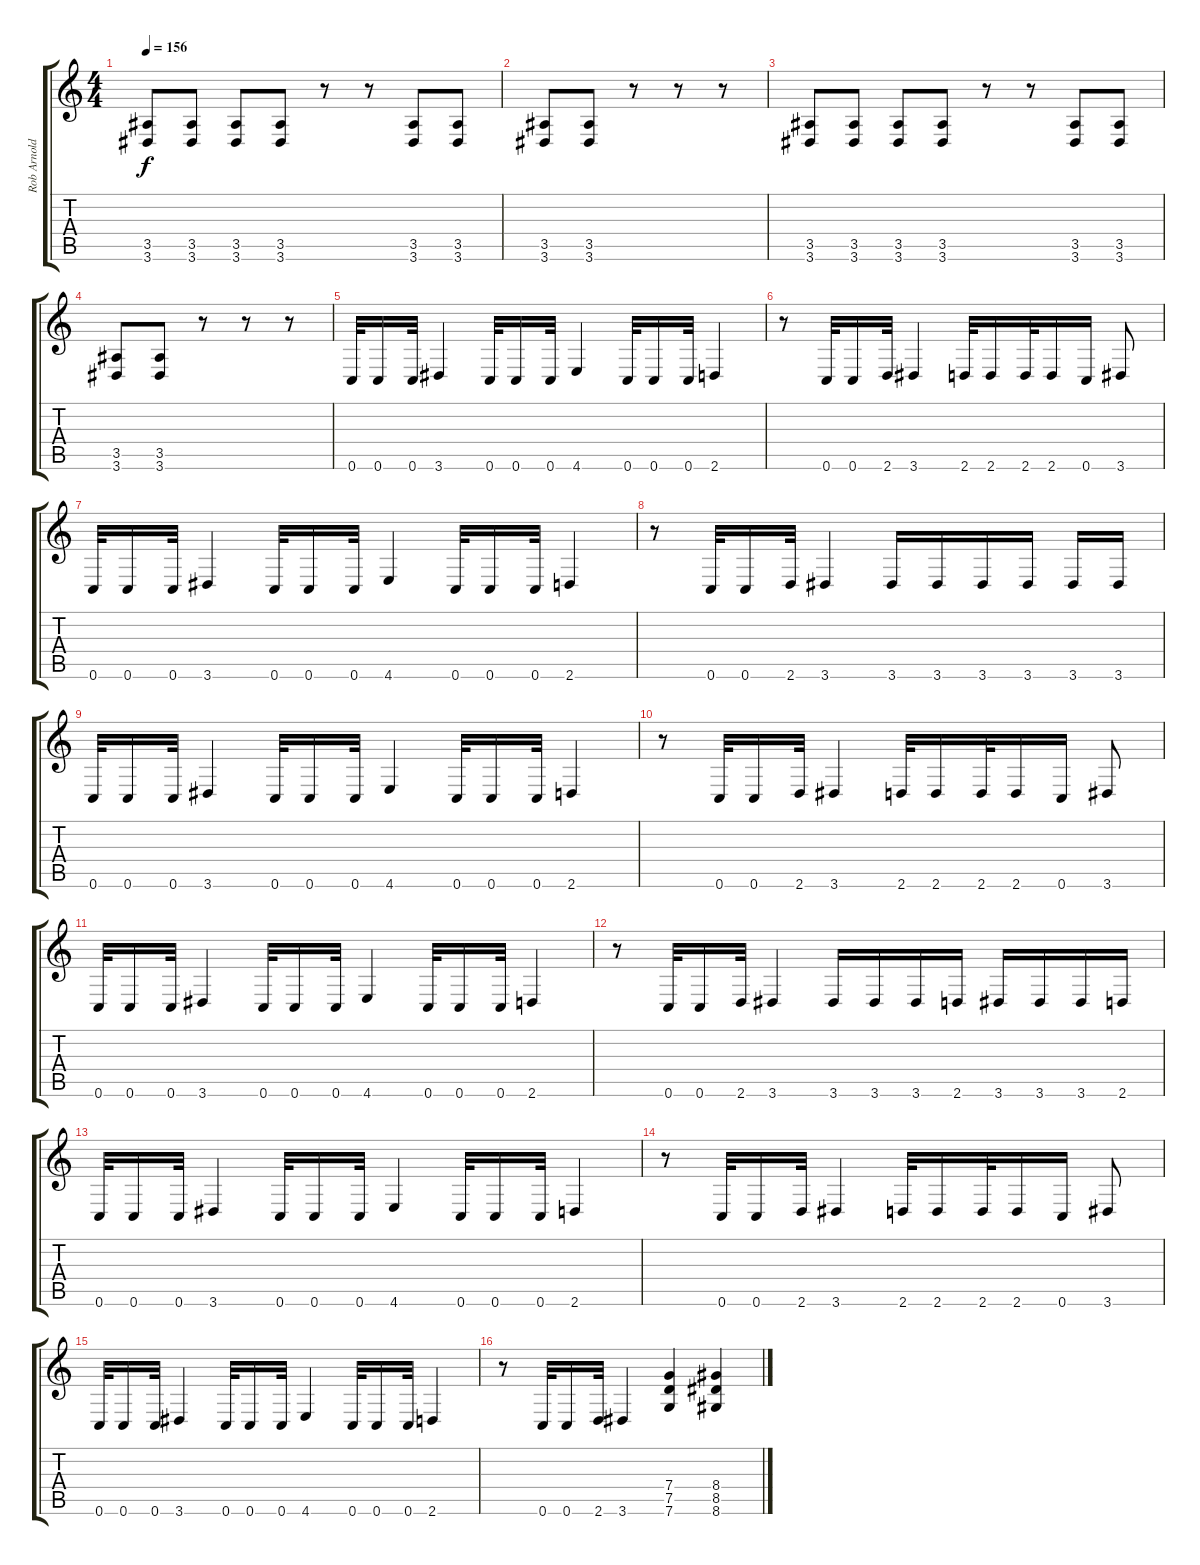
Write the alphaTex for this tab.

\track ("Rob Arnold" "Rob Arnold") {instrument distortionguitar}
\staff {score tabs}
\tuning (D4 A3 F3 C3 G2 C2) {hide}
\ts (4 4)
\tempo 156
\clef g2
\ks c
(3.5 3.6).8{dy f} (3.5 3.6).8 (3.5 3.6).8 (3.5 3.6).8 r.8 r.8 (3.5 3.6).8 (3.5 3.6).8 |
(3.5 3.6).8 (3.5 3.6).8 r.8 r.8 r.8 |
(3.5 3.6).8 (3.5 3.6).8 (3.5 3.6).8 (3.5 3.6).8 r.8 r.8 (3.5 3.6).8 (3.5 3.6).8 |
(3.5 3.6).8 (3.5 3.6).8 r.8 r.8 r.8 |
0.6.32 0.6.16 0.6.32 3.6.4 0.6.32 0.6.16 0.6.32 4.6.4 0.6.32 0.6.16 0.6.32 2.6.4 |
r.8 0.6.32 0.6.16 2.6.32 3.6.4 2.6.32 2.6.16 2.6.32 2.6.16 0.6.16 3.6.8 |
0.6.32 0.6.16 0.6.32 3.6.4 0.6.32 0.6.16 0.6.32 4.6.4 0.6.32 0.6.16 0.6.32 2.6.4 |
r.8 0.6.32 0.6.16 2.6.32 3.6.4 3.6.16 3.6.16 3.6.16 3.6.16 3.6.16 3.6.16 |
0.6.32 0.6.16 0.6.32 3.6.4 0.6.32 0.6.16 0.6.32 4.6.4 0.6.32 0.6.16 0.6.32 2.6.4 |
r.8 0.6.32 0.6.16 2.6.32 3.6.4 2.6.32 2.6.16 2.6.32 2.6.16 0.6.16 3.6.8 |
0.6.32 0.6.16 0.6.32 3.6.4 0.6.32 0.6.16 0.6.32 4.6.4 0.6.32 0.6.16 0.6.32 2.6.4 |
r.8 0.6.32 0.6.16 2.6.32 3.6.4 3.6.16 3.6.16 3.6.16 2.6.16 3.6.16 3.6.16 3.6.16 2.6.16 |
0.6.32 0.6.16 0.6.32 3.6.4 0.6.32 0.6.16 0.6.32 4.6.4 0.6.32 0.6.16 0.6.32 2.6.4 |
r.8 0.6.32 0.6.16 2.6.32 3.6.4 2.6.32 2.6.16 2.6.32 2.6.16 0.6.16 3.6.8 |
0.6.32 0.6.16 0.6.32 3.6.4 0.6.32 0.6.16 0.6.32 4.6.4 0.6.32 0.6.16 0.6.32 2.6.4 |
r.8 0.6.32 0.6.16 2.6.32 3.6.4 (7.4 7.5 7.6).4 (8.4 8.5 8.6).4
